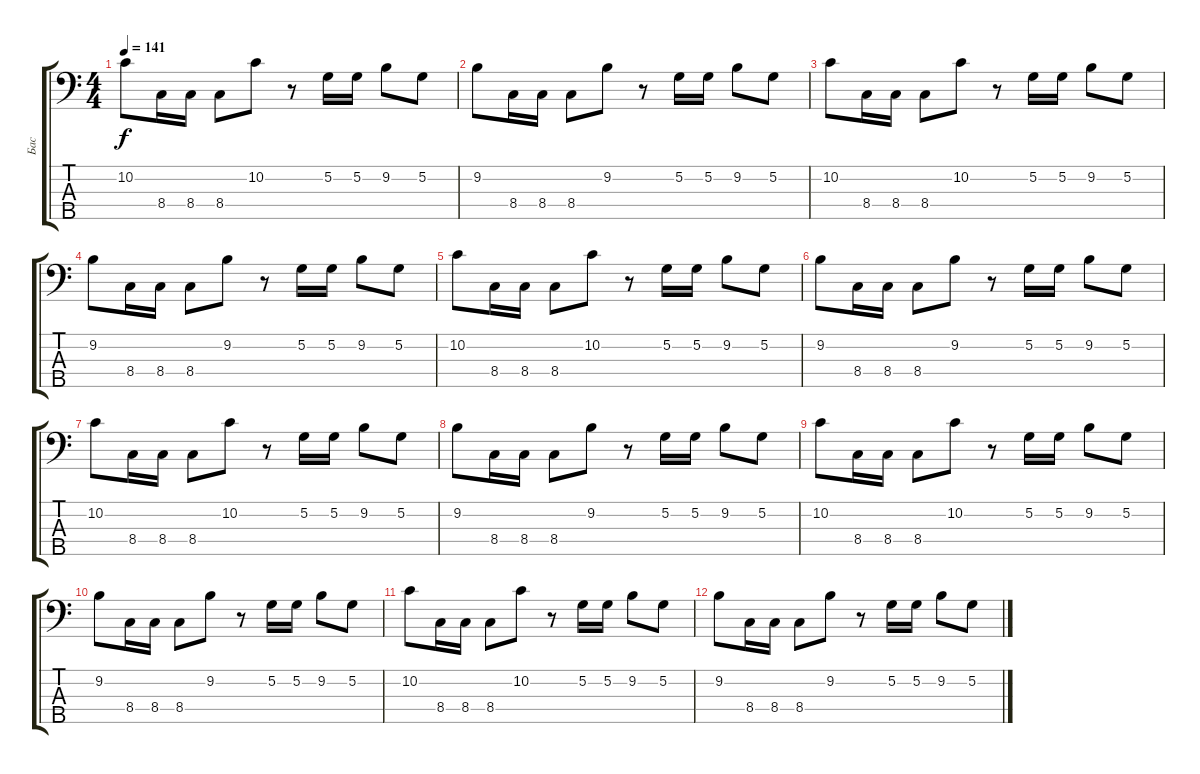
\track ("Бас" "Бас") {instrument electricbassfinger}
\staff {score tabs}
\tuning (G2 D2 A1 E1 B0) {hide}
\ts (4 4)
\tempo 141
\clef f4
\ks c
10.2.8{dy f} 8.4.16 8.4.16 8.4.8 10.2.8 r.8 5.2.16 5.2.16 9.2.8 5.2.8 |
9.2.8 8.4.16 8.4.16 8.4.8 9.2.8 r.8 5.2.16 5.2.16 9.2.8 5.2.8 |
10.2.8 8.4.16 8.4.16 8.4.8 10.2.8 r.8 5.2.16 5.2.16 9.2.8 5.2.8 |
9.2.8 8.4.16 8.4.16 8.4.8 9.2.8 r.8 5.2.16 5.2.16 9.2.8 5.2.8 |
10.2.8 8.4.16 8.4.16 8.4.8 10.2.8 r.8 5.2.16 5.2.16 9.2.8 5.2.8 |
9.2.8 8.4.16 8.4.16 8.4.8 9.2.8 r.8 5.2.16 5.2.16 9.2.8 5.2.8 |
10.2.8 8.4.16 8.4.16 8.4.8 10.2.8 r.8 5.2.16 5.2.16 9.2.8 5.2.8 |
9.2.8 8.4.16 8.4.16 8.4.8 9.2.8 r.8 5.2.16 5.2.16 9.2.8 5.2.8 |
10.2.8 8.4.16 8.4.16 8.4.8 10.2.8 r.8 5.2.16 5.2.16 9.2.8 5.2.8 |
9.2.8 8.4.16 8.4.16 8.4.8 9.2.8 r.8 5.2.16 5.2.16 9.2.8 5.2.8 |
10.2.8 8.4.16 8.4.16 8.4.8 10.2.8 r.8 5.2.16 5.2.16 9.2.8 5.2.8 |
9.2.8 8.4.16 8.4.16 8.4.8 9.2.8 r.8 5.2.16 5.2.16 9.2.8 5.2.8
